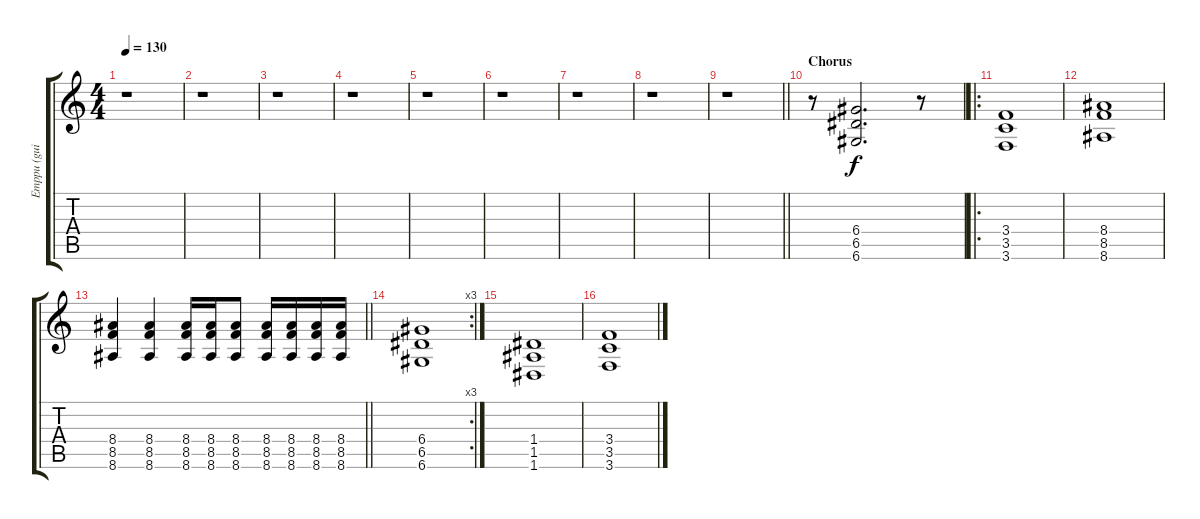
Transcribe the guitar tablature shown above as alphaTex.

\track ("Emppu (guitar 2)" "Emppu (gui") {instrument overdrivenguitar}
\staff {score tabs}
\tuning (E4 B3 G3 D3 A2 D2) {hide}
\ts (4 4)
\tempo 130
\clef g2
\ks c
r.1{dy f} |
r.1 |
r.1 |
r.1 |
r.1 |
r.1 |
r.1 |
r.1 |
\barLineRight lightlight
r.1 |
\section ("" "Chorus")
r.8 (6.4 6.5 6.6).2{d} r.8 |
\ro
(3.4 3.5 3.6).1 |
(8.4 8.5 8.6).1 |
\barLineRight lightlight
(8.4 8.5 8.6).4 (8.4 8.5 8.6).4 (8.4 8.5 8.6).16 (8.4 8.5 8.6).16 (8.4 8.5 8.6).8 (8.4 8.5 8.6).16 (8.4 8.5 8.6).16 (8.4 8.5 8.6).16 (8.4 8.5 8.6).16 |
\rc 3
(6.4 6.5 6.6).1 |
(1.4 1.5 1.6).1 |
(3.4 3.5 3.6).1
